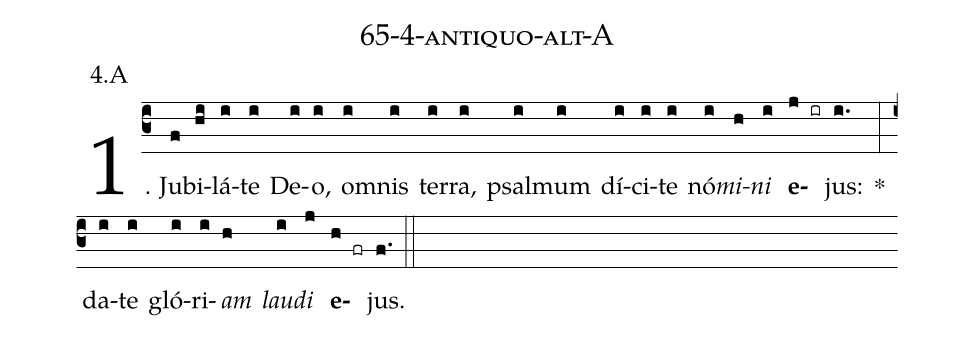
name: 65-4-antiquo-alt-A;
annotation: 4.A;
%%
(c3)1. Ju(f)bi(hi)lá(i)te(i) De(i)o,(i) om(i)nis(i) ter(i)ra,(i) psal(i)mum(i) dí(i)ci(i)te(i) nó(i)<i>mi</i>(h)<i>ni</i>(i) <b>e</b>(j ir)jus:(i.) *(:) da(i)te(i) gló(i)ri(i)<i>am</i>(h) <i>lau</i>(i)<i>di</i>(j) <b>e</b>(h fr)jus.(f.) (::)
